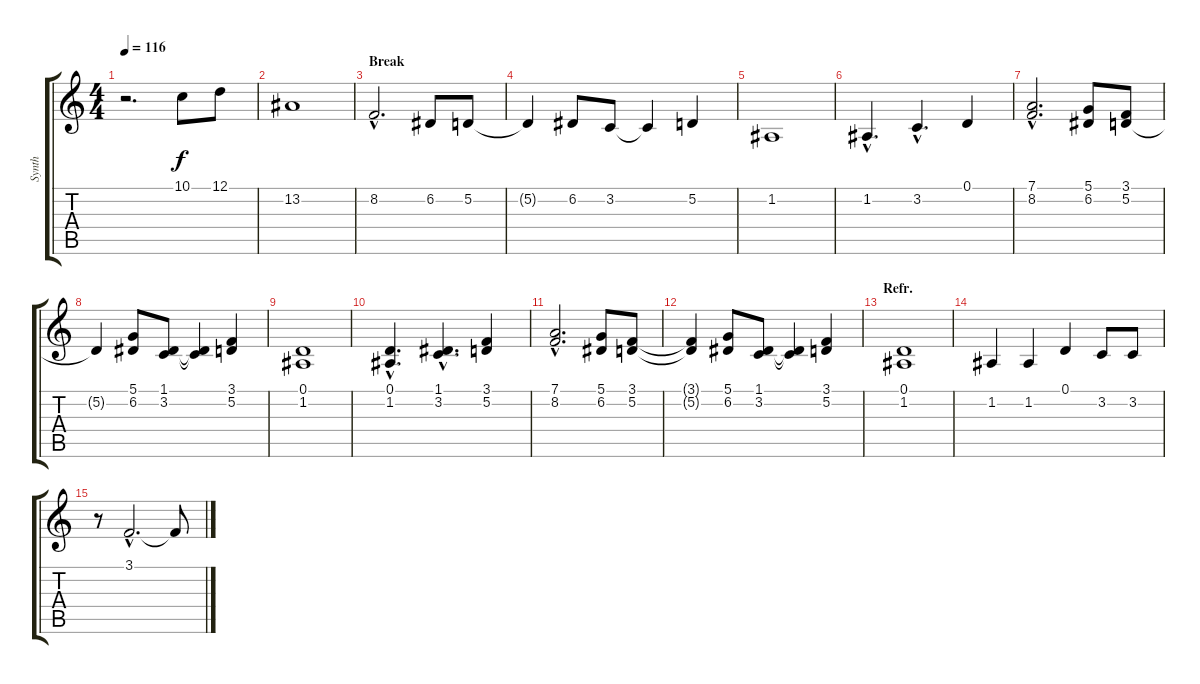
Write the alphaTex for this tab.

\track ("Synth" "Synth") {instrument acousticgrandpiano}
\staff {score tabs}
\tuning (D4 A3 F3 C3 G2 D2) {hide}
\ts (4 4)
\tempo 116
\clef g2
\ks c
r.2{d dy f} 10.1.8 12.1.8 |
13.2.1 |
\section ("" "Break")
8.2{hac}.2{d instrument cello} 6.2.8 5.2.8 |
5.2{t}.4 6.2.8 3.2.8 3.2{t}.4 5.2.4 |
1.2.1 |
1.2{hac}.4{d} 3.2{hac}.4{d} 0.1.4 |
(7.1{hac} 8.2{hac}).2{d} (5.1 6.2).8 (3.1 5.2).8 |
5.2{t}.4 (5.1 6.2).8 (1.1 3.2).8 (1.1{t} 3.2{t}).4 (3.1 5.2).4 |
(0.1 1.2).1 |
(0.1{hac} 1.2{hac}).4{d} (1.1{hac} 3.2{hac}).4{d} (3.1 5.2).4 |
(7.1{hac} 8.2{hac}).2{d} (5.1 6.2).8 (3.1 5.2).8 |
(3.1{t} 5.2{t}).4 (5.1 6.2).8 (1.1 3.2).8 (1.1{t} 3.2{t}).4 (3.1 5.2).4 |
\section ("" "Refr.")
(0.1 1.2).1 |
1.2.4{instrument acousticgrandpiano} 1.2.4 0.1.4 3.2.8 3.2.8 |
r.8 3.1{hac}.2{d} 3.1{t}.8
